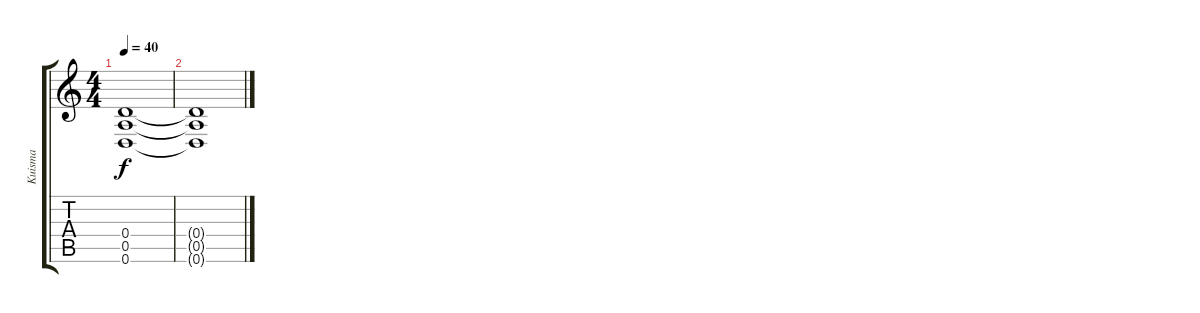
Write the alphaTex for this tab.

\track ("Kuisma" "Kuisma") {instrument distortionguitar}
\staff {score tabs}
\tuning (E4 B3 G3 D3 A2 D2) {hide}
\ts (4 4)
\tempo 40
\clef g2
\ks c
(0.4 0.5 0.6).1{dy f} |
(0.4{t} 0.5{t} 0.6{t}).1
